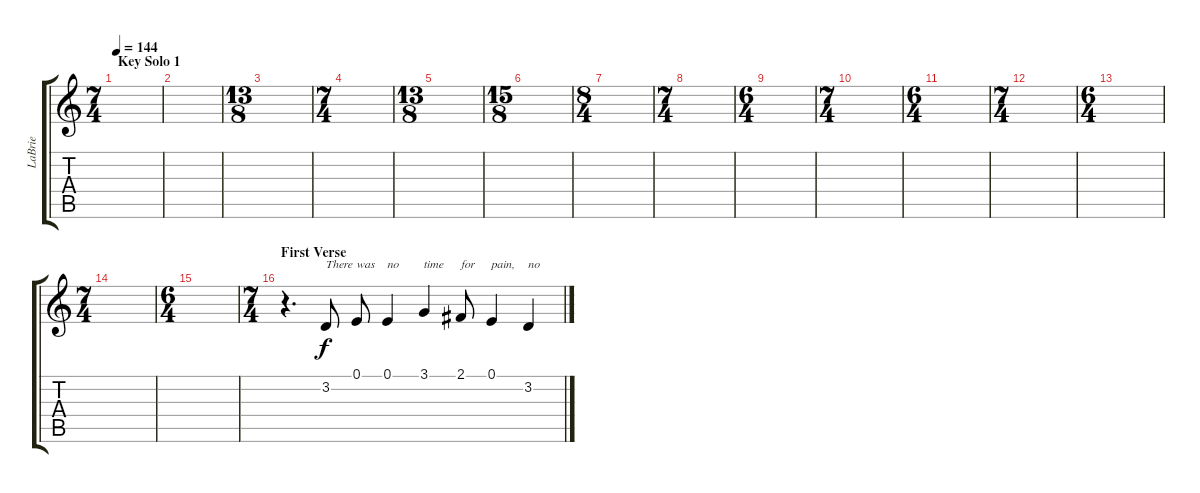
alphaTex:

\track ("LaBrie" "LaBrie") {instrument tenorsax}
\staff {score tabs}
\tuning (E4 B3 G3 D3 A2 E2) {hide}
\ts (7 4)
\section ("" "Key Solo 1")
\tempo 144
\clef g2
\ks c
|
|
\ts (13 8)
|
\ts (7 4)
|
\ts (13 8)
|
\ts (15 8)
|
\ts (8 4)
|
\ts (7 4)
|
\ts (6 4)
|
\ts (7 4)
|
\ts (6 4)
|
\ts (7 4)
|
\ts (6 4)
|
\ts (7 4)
|
\ts (6 4)
|
\ts (7 4)
\section ("" "First Verse")
r.4{d} 3.2.8{txt "There"} 0.1.8{txt "was"} 0.1.4{txt "no"} 3.1.4{txt "time"} 2.1.8{txt "for"} 0.1.4{txt "pain,"} 3.2.4{txt "no"}
